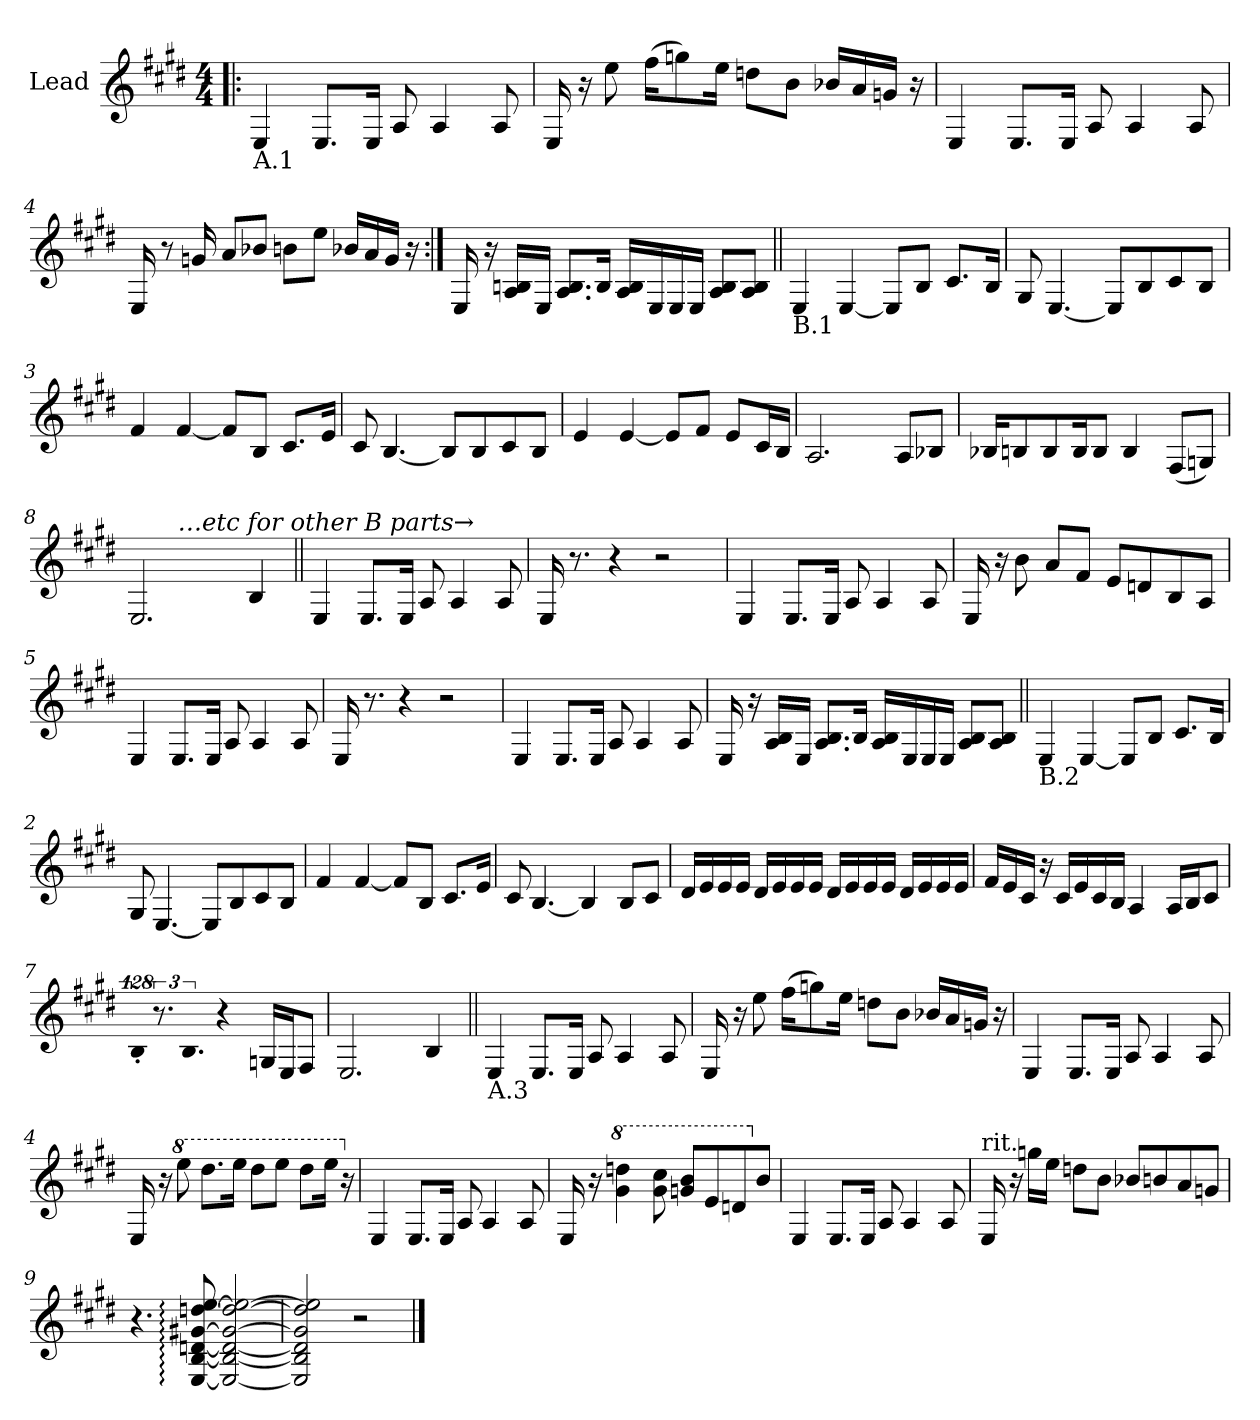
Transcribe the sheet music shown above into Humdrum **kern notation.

**kern
*part1
*staff1
*I"Lead
*I'Lead
!!LO:PB:g=z
*clefG2
*ITrd7c12
*k[f#c#g#d#]
*E:
*M4/4
*MM103
=1!|:
!LO:TX:b:t=A.1
4EEi/
8.EEi/L
16EEi/Jk
8AAi/
4AAi/
8AAi/
=2
16EEi/
16r
8ei\
(16f#i\KL
8gni\)
16ei\Jk
8dni\L
8Bi\J
16B-Xi/LL
16Ai/
16Gni/JJ
16r
=3
4EEi/
8.EEi/L
16EEi/Jk
8AAi/
4AAi/
8AAi/
!!LO:LB:g=z
=4
16EEi/
8r
16Gni/
8Ai/L
8B-Xi/J
8Bni\L
8ei\J
16B-Xi/LL
16Ai/
16Gi/JJ
16r
=5:|!
16EEi/
16r
16AAi/ 16BBniLL
16EEi/JJ
8.AAi/ 8.BBiL
16BBi/Jk
16AAi/ 16BBiLL
16EEi/
16EEi/
16EEi/JJ
8AAi/ 8BBiL
8AAi/ 8BBiJ
!!LO:LB:g=z
=1||
!LO:TX:b:t=B.1
4EEi/
[<4EEi/
8EEi/L]
8BBi/J
8.C#i/L
16BBi/Jk
=2
8GG#i/
[<4.EEi/
8EEi/L]
8BBi/
8C#i/
8BBi/J
=3
4F#i/
[<4F#i/
8F#i/L]
8BBi/J
8.C#i/L
16Ei/Jk
=4
8C#i/
[<4.BBi/
8BBi/L]
8BBi/
8C#i/
8BBi/J
!!LO:LB:g=z
=5
4Ei/
[<4Ei/
8Ei/L]
8F#i/J
8Ei/L
16C#i/L
16BBi/JJ
=6
2.AAi/
8AAi/L
8BB-Xi/J
!!LO:LB:g=z
=7
16BB-Xi/KL
8BBni/
8BBi/
16BBi/k
8BBi/J
4BBi/
(8FF#i/L
8GGni/J)
=8
*^
2.EEi/	4ryy
!	!LO:TX:a:i:t=…etc for other B parts→
.	2.ryy
4BBi/	.
!!LO:LB:g=z	!!
=1||	=1||
!LO:TX:b:t=A.2	!
*v	*v
4EEi/
8.EEi/L
16EEi/Jk
8AAi/
4AAi/
8AAi/
=2
16EEi/
8.r
4r
2r
=3
4EEi/
8.EEi/L
16EEi/Jk
8AAi/
4AAi/
8AAi/
=4
16EEi/
16r
8Bi\
8Ai/L
8F#i/J
8Ei/L
8Dni/
8BBi/
8AAi/J
!!LO:LB:g=z
=5
4EEi/
8.EEi/L
16EEi/Jk
8AAi/
4AAi/
8AAi/
=6
16EEi/
8.r
4r
2r
!!LO:LB:g=z
=7
4EEi/
8.EEi/L
16EEi/Jk
8AAi/
4AAi/
8AAi/
=8
16EEi/
16r
16AAi/ 16BBiLL
16EEi/JJ
8.AAi/ 8.BBiL
16BBi/Jk
16AAi/ 16BBiLL
16EEi/
16EEi/
16EEi/JJ
8AAi/ 8BBiL
8AAi/ 8BBiJ
!!LO:LB:g=z
=1||
!LO:TX:b:t=B.2
4EEi/
[<4EEi/
8EEi/L]
8BBi/J
8.C#i/L
16BBi/Jk
=2
8GG#i/
[<4.EEi/
8EEi/L]
8BBi/
8C#i/
8BBi/J
=3
4F#i/
[<4F#i/
8F#i/L]
8BBi/J
8.C#i/L
16Ei/Jk
=4
8C#i/
[<4.BBi/
4BBi/]
8BBi/L
8C#i/J
!!LO:LB:g=z
=5
16D#i/LL
16Ei/
16Ei/
16Ei/JJ
16D#i/LL
16Ei/
16Ei/
16Ei/JJ
16D#i/LL
16Ei/
16Ei/
16Ei/JJ
16D#i/LL
16Ei/
16Ei/
16Ei/JJ
=6
16F#i/LL
16Ei/
16C#i/JJ
16r
16C#i/LL
16Ei/
16C#i/
16BBi/JJ
4AAi/
16AAi/LL
16BBi/J
8C#i/J
=7
!LO:N:vis=8
1024%85BB'i/
12.r
!LO:N:vis=2.
1024%299BBi/
4r
16GGni/LL
16EEi/J
8FF#i/J
=8
2.EEi/
4BBi/
!!LO:PB:g=z
=1||
!LO:TX:b:t=A.3
4EEi/
8.EEi/L
16EEi/Jk
8AAi/
4AAi/
8AAi/
=2
16EEi/
16r
8ei\
(16f#i\KL
8gni\)
16ei\Jk
8dni\L
8Bi\J
16B-Xi/LL
16Ai/
16Gni/JJ
16r
=3
4EEi/
8.EEi/L
16EEi/Jk
8AAi/
4AAi/
8AAi/
=4
16EEi/
16r
*8va
8eei\
8.dd#i\L
16eei\Jk
8dd#i\L
8eei\J
8dd#i\L
16eei\Jk
*X8va
16r
!!LO:LB:g=z
=5
4EEi/
8.EEi/L
16EEi/Jk
8AAi/
4AAi/
8AAi/
=6
16EEi/
16r
*8va
4g#i\ 4ddni
8g#i\ 8cc#i
8gni/ 8biL
8ei/
8dni/
*X8va
8Bi/J
=7
4EEi/
8.EEi/L
16EEi/Jk
8AAi/
4AAi/
8AAi/
!!LO:LB:g=z
=8
!LO:TX:t=rit.
16EEi/
16r
16gni\LL
16ei\JJ
8dni\L
8Bi\J
8B-Xi/L
8Bni/
8Ai/
8Gni/J
=9
4.r
[<8EEi/: [<8BBi: [<8Dni: [<8G#Xi: [<8dni: [>8ei:
2EEi/_< 2BBi_< 2Di_< 2G#i_< 2di_< 2ei_>
=10
2EEi/] 2BBi] 2Di] 2G#i] 2di] 2ei]
2r
==
*-
